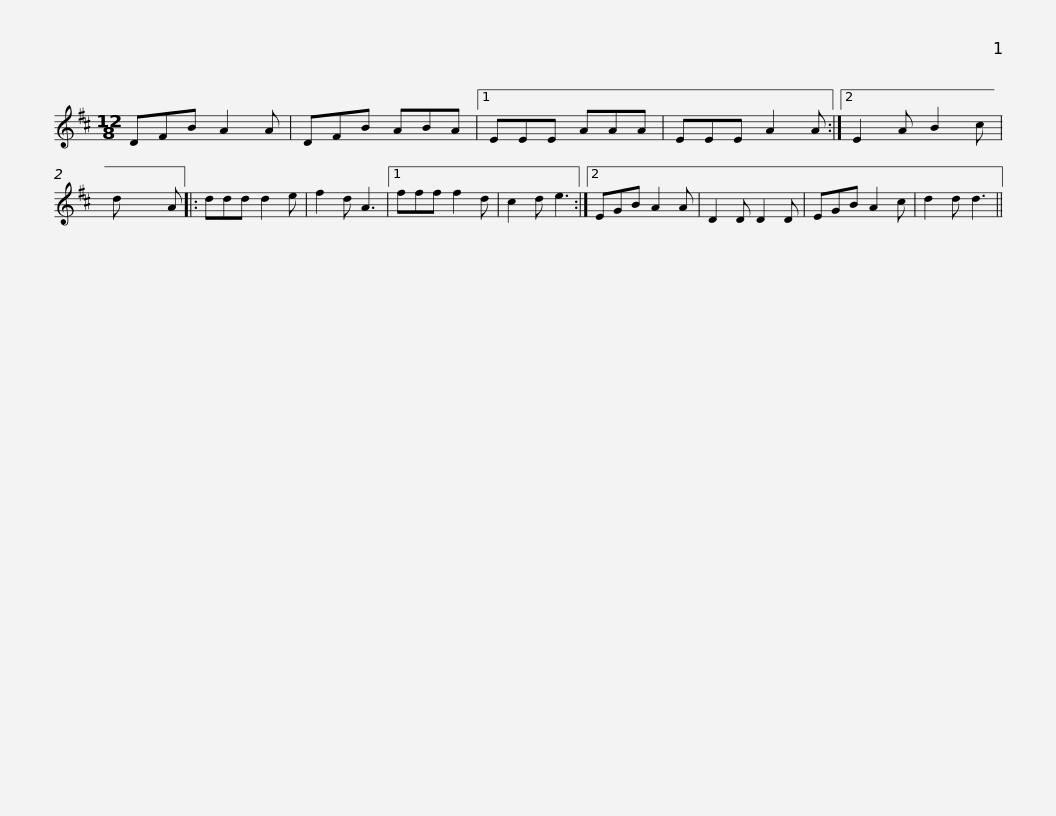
X:1
L:1/8
M:12/8
I:linebreak $
K:D
V:1 treble
V:1
 DFB A2 A | DFB ABA |1 EEE AAA | EEE A2 A :|2 E2 A B2 c | %5
 d x4 A |: ddd d2 e | f2 d A3 |1$ fff f2 d | c2 d e3 :|2 %10
 EGB A2 A | D2 D D2 D | EGB A2 c | d2 d d3 || %14
